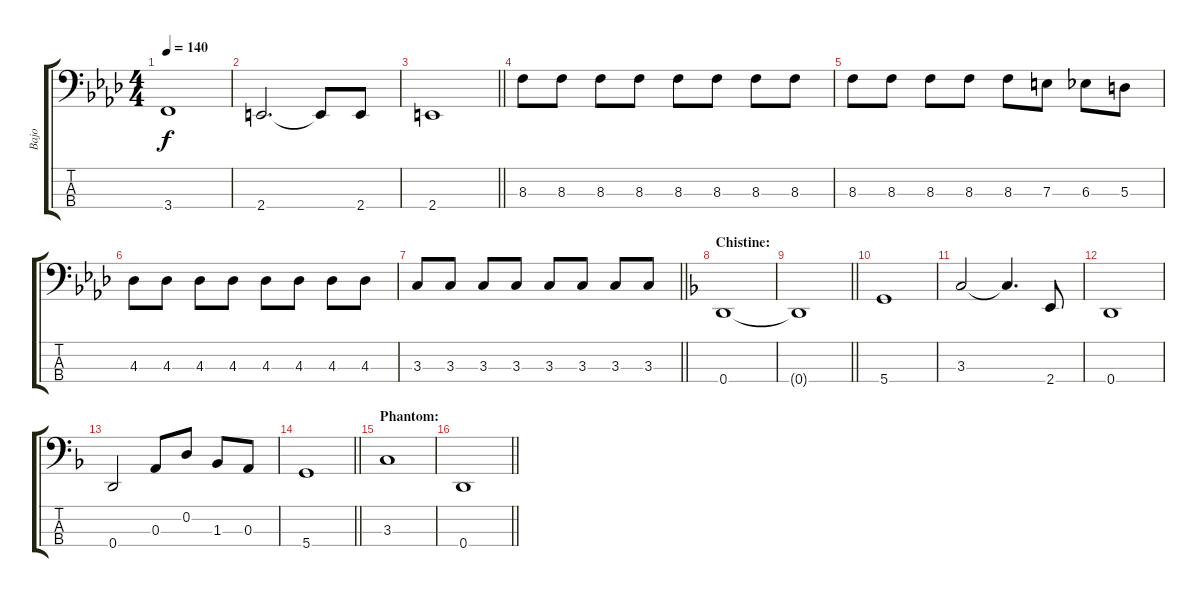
\track ("Bajo" "Bajo") {instrument electricbassfinger}
\staff {score tabs}
\tuning (G2 D2 A1 D1) {hide}
\ts (4 4)
\tempo 140
\clef f4
\ks fminor
3.4.1{dy f} |
2.4.2{d} 2.4{t}.8 2.4.8 |
\barLineRight lightlight
2.4.1 |
8.3.8 8.3.8 8.3.8 8.3.8 8.3.8 8.3.8 8.3.8 8.3.8 |
8.3.8 8.3.8 8.3.8 8.3.8 8.3.8 7.3.8 6.3.8 5.3.8 |
4.3.8 4.3.8 4.3.8 4.3.8 4.3.8 4.3.8 4.3.8 4.3.8 |
\barLineRight lightlight
3.3.8 3.3.8 3.3.8 3.3.8 3.3.8 3.3.8 3.3.8 3.3.8 |
\section ("" "Chistine:")
\ks dminor
0.4.1 |
\barLineRight lightlight
0.4{t}.1 |
5.4.1 |
3.3.2 3.3{t}.4{d} 2.4.8 |
0.4.1 |
0.4.2 0.3.8 0.2.8 1.3.8 0.3.8 |
\barLineRight lightlight
5.4.1 |
\section ("" "Phantom:")
3.3.1 |
\barLineRight lightlight
0.4.1
